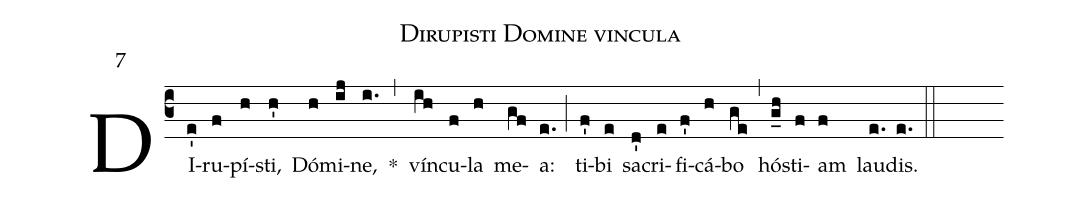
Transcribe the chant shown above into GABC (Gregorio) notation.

name:Dirupisti Domine vincula;
mode:7;
annotation:7;
office-part:Antiphonae;
%%
(c3) DI(e')ru(f)pí(h)sti,(h') Dó(h)mi(ij)ne,(i.) *(,) vín(ih)cu(f)la(h) me(gf)a:(e.) (;) ti(f')bi(e) sa(d')cri(e)fi(f')cá(h)bo(ge) (,) hó(g_h)sti(f)am(f) lau(e.)dis.(e.) (::)
